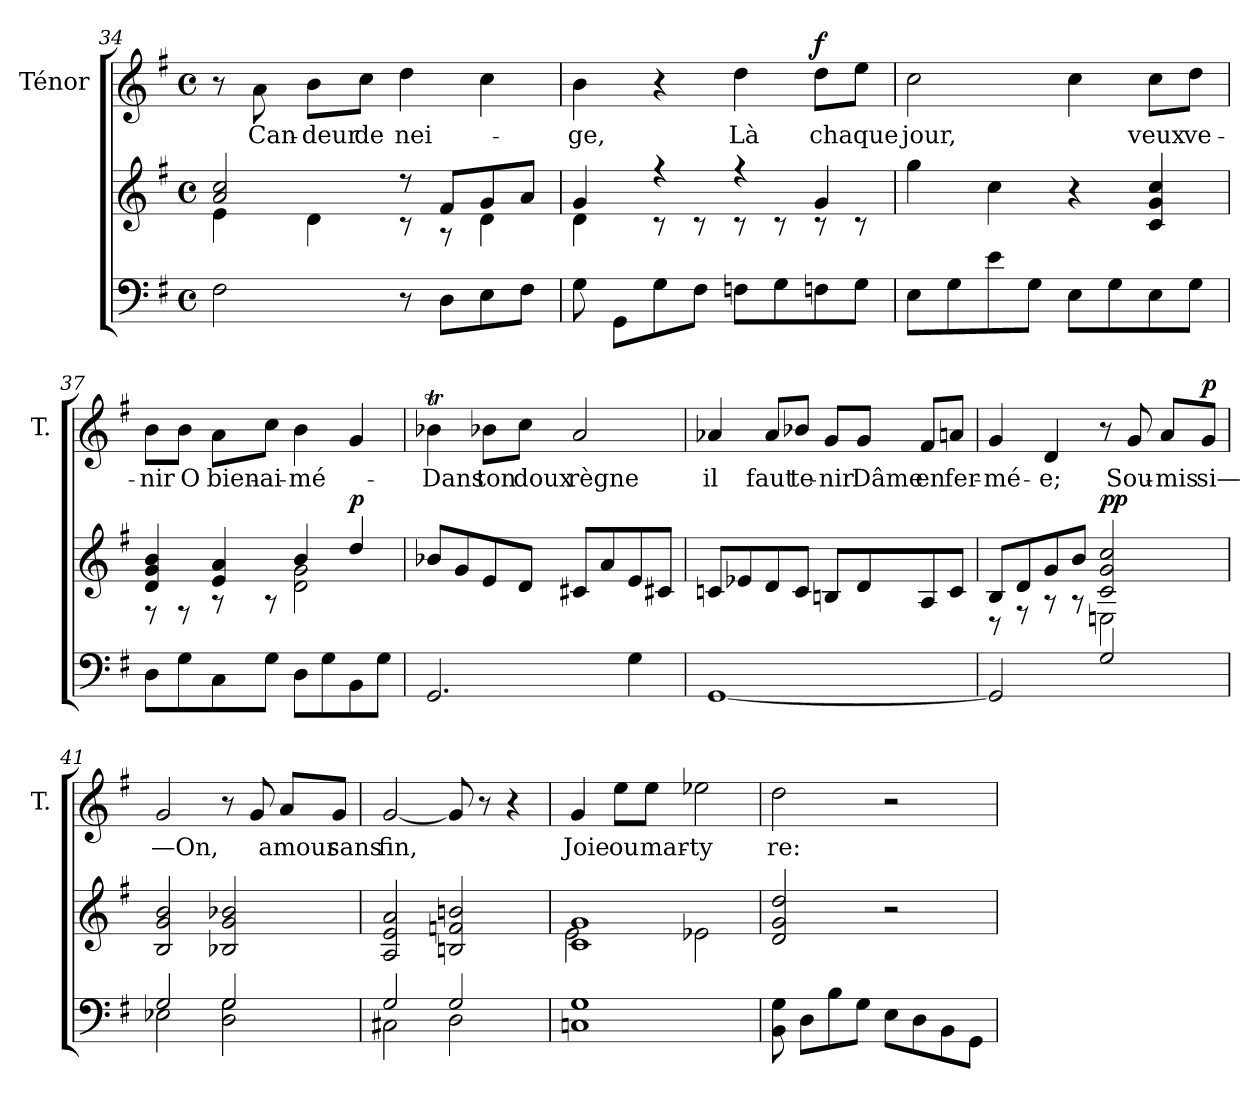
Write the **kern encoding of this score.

**kern	**kern	**dynam	**kern	**text	**dynam
*part3	*part2	*part2	*part1	*part1	*part1
*staff3	*staff2	*staff2	*staff1	*staff1	*staff1
*	*	*	*I"Ténor	*	*
*	*	*	*I'T.	*	*
*clefF4	*clefG2	*	*clefG2	*	*
*k[f#]	*k[f#]	*	*k[f#]	*	*
*M4/4	*M4/4	*	*M4/4	*	*
*met(c)	*met(c)	*	*met(c)	*	*
=34	=34	=34	=34	=34	=34
*	*^	*	*	*	*
2F#i\	2ccj/ 2aj/	4eZ\	.	8r	.	.
.	.	.	.	8aV\	Can-	.
.	.	4dZ\	.	8bV\L	deur	.
.	.	.	.	8ccV\J	de	.
8r	8r	8r	.	4ddV\	nei-	.
8Di\L	8f#j/L	8r	.	.	.	.
8Ei\	8gj/	4dZ\	.	4ccV\	.	.
8F#i\J	8aj/J	.	.	.	.	.
!!LO:LB:g=z
=35	=35	=35	=35	=35	=35	=35
8Gi\	4gj/	4dZ\	.	4bV\	ge,	.
8GGi\L	.	.	.	.	.	.
8Gi\	4r	8r	.	4r	.	.
8F#i\J	.	8r	.	.	.	.
8Fni\L	4r	8r	.	4ddV\	Là	.
8Gi\	.	8r	.	.	.	.
!	!	!	!	!	!	!LO:DY:a
8Fni\	4gj/	8r	.	8ddV\L	chaque	f
8Gi\J	.	8r	.	8eeV\J	.	.
*	*v	*v	*	*	*	*
=36	=36	=36	=36	=36	=36
8Ei\L	4ggj\	.	2ccV\	jour,	.
8Gi\	.	.	.	.	.
8ei\	4ccj\	.	.	.	.
8Gi\J	.	.	.	.	.
8Ei\L	4r	.	4ccV\	.	.
8Gi\	.	.	.	.	.
8Ei\	4ccj/ 4gj/ 4cj/	.	8ccV\L	veux	.
8Gi\J	.	.	8ddV\J	ve-	.
=37	=37	=37	=37	=37	=37
*	*^	*	*	*	*
8Di\L	4bj/ 4gj/ 4dj/	8r	.	8bV\L	nir	.
8Gi\	.	8r	.	8bV\J	O	.
8Ci\	4ej/ 4aj/	8r	.	8aV\L	bien-	.
8Gi\J	.	8r	.	8ccV\J	ai-	.
8Di\L	4bj/	2dZ\ 2gZ\	.	4bV\	mé-	.
8Gi\	.	.	.	.	.	.
!	!	!	!LO:DY:a	!	!	!
8BBi\	4ddj/	.	p	4gV/	.	.
8Gi\J	.	.	.	.	.	.
*	*v	*v	*	*	*	*
!!LO:PB:g=z
=38	=38	=38	=38	=38	=38
2.GGi/	8b-Xj/L	.	4b-XTV\	Dans	.
.	8gj/	.	.	.	.
.	8ej/	.	8b-XV\L	ton	.
.	8dj/J	.	8ccV\J	doux	.
.	8c#Xj/L	.	2aV/	règne	.
.	8aj/	.	.	.	.
4Gi\	8ej/	.	.	.	.
.	8c#Xj/J	.	.	.	.
=39	=39	=39	=39	=39	=39
[1GGi/	8cnj/L	.	4a-XV/	il	.
.	8e-Xj/	.	.	.	.
.	8dj/	.	8a-V/L	faut	.
.	8cj/J	.	8b-XV/J	te-	.
.	8Bnj/L	.	8gV/L	nir	.
.	8dj/	.	8gV/J	Dâme	.
.	8Aj/	.	8f#V/L	en	.
.	8cj/J	.	8anV/J	fer-	.
=40	=40	=40	=40	=40	=40
*	*^	*	*	*	*
2GGi/]	8Bj/L	8r	.	4gV/	mé-	.
.	8dj/	8r	.	.	.	.
.	8gj/	8r	.	4dV/	e;	.
.	8bj/J	8r	.	.	.	.
!	!	!	!LO:DY:a	!	!	!
2Gi/	2ccj/ 2gj/ 2cj/	2EnZ\	pp	8r	.	.
.	.	.	.	8gV/	Sou-	.
.	.	.	.	8aV/L	mis	.
!	!	!	!	!	!	!LO:DY:a
.	.	.	.	8gV/J	si—	p
*	*v	*v	*	*	*	*
!!LO:LB:g=z
=41	=41	=41	=41	=41	=41
*^	*	*	*	*	*
2Gi/	2E-XZ\	2bj/ 2gj/ 2Bj/	.	2gV/	—On,	.
2Gi/	2DZ\ 2GZ\	2b-Xj/ 2gj/ 2B-Xj/	.	8r	.	.
.	.	.	.	8gV/	.	.
.	.	.	.	8aV/L	amour	.
.	.	.	.	8gV/J	sans	.
=42	=42	=42	=42	=42	=42	=42
2Gi/	2C#XZ\	2aj/ 2ej/ 2Aj/	.	[2gV/	fin,	.
2Gi/	2DZ\	2bnj/ 2fnj/ 2Bnj/	.	8gV/]	.	.
.	.	.	.	8r	.	.
.	.	.	.	4r	.	.
*v	*v	*	*	*	*	*
=43	=43	=43	=43	=43	=43
*	*^	*	*	*	*
1Cni/ 1Gi/	1cj/ 1gj/	2eZ\	.	4gV/	Joie	.
.	.	.	.	8eeV\L	ou	.
.	.	.	.	8eeV\J	mar-	.
.	.	2e-XZ\	.	2ee-XV\	ty	.
*	*v	*v	*	*	*	*
=44	=44	=44	=44	=44	=44
8BBi\ 8Gi\	2ddj/ 2gj/ 2dj/	.	2ddV\	re:	.
8Di\L	.	.	.	.	.
8Bi\	.	.	.	.	.
8Gi\J	.	.	.	.	.
8Ei\L	2r	.	2r	.	.
8Di\	.	.	.	.	.
8BBi\	.	.	.	.	.
8GGi\J	.	.	.	.	.
=	=	=	=	=	=
*-	*-	*-	*-	*-	*-
